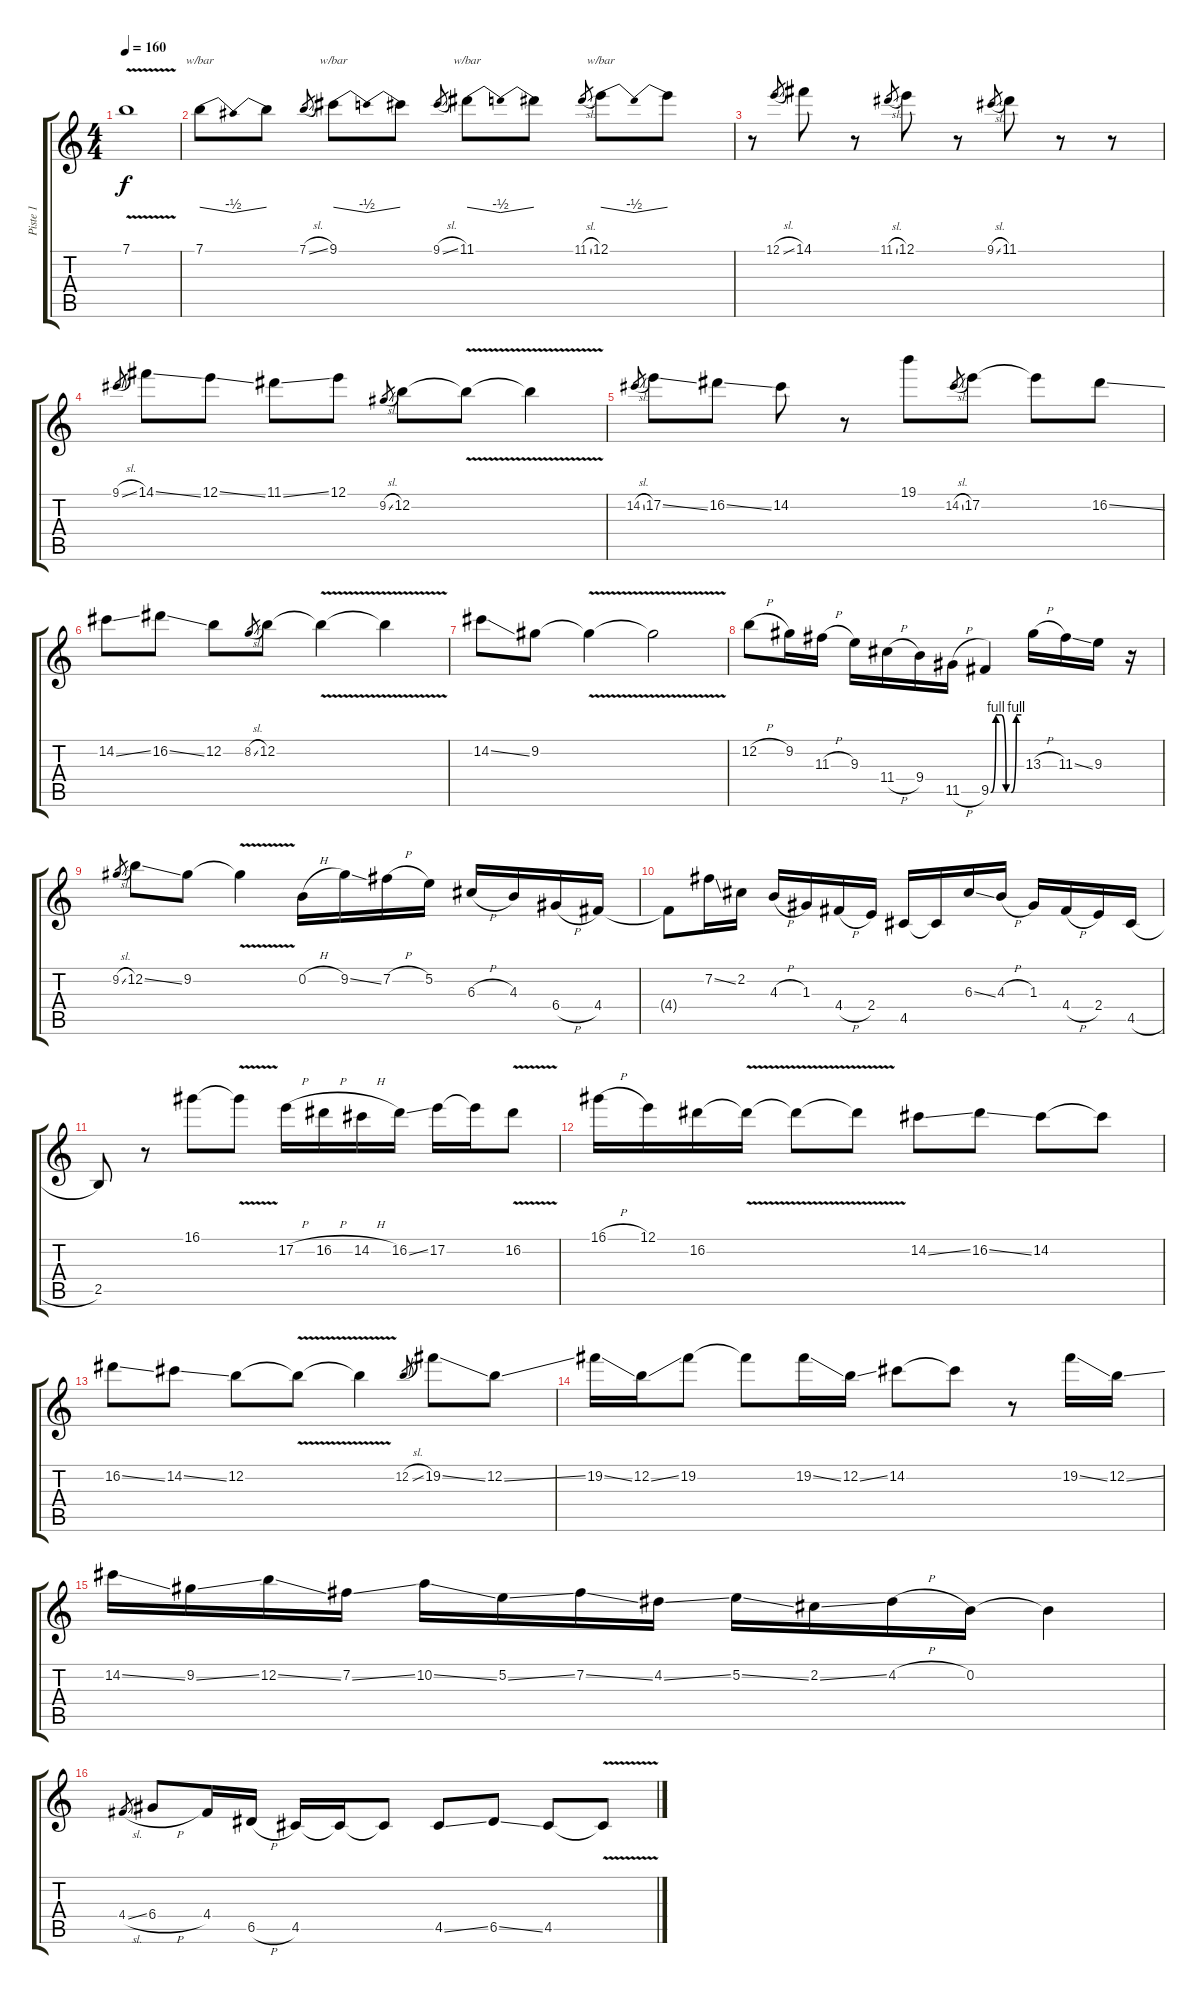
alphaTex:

\track ("Piste 1" "Piste 1") {instrument distortionguitar}
\staff {score tabs}
\tuning (E4 B3 G3 D3 A2 E2) {hide}
\ts (4 4)
\tempo 160
\clef g2
\ks c
7.1{v t}.1{dy f} |
7.1.8{tbe (dip default 0 0 30 -2 60 0)} 7.1{t}.8 7.1{sl}.8{gr} 9.1.8{tbe (dip default 0 0 30 -2 60 0)} 9.1{t}.8 9.1{sl}.8{gr} 11.1.8{tbe (dip default 0 0 30 -2 60 0)} 11.1{t}.8 11.1{sl}.8{gr} 12.1.8{tbe (dip default 0 0 30 -2 60 0)} 12.1{t}.8 |
r.8 12.1{sl}.8{gr} 14.1.8 r.8 11.1{sl}.8{gr} 12.1.8 r.8 9.1{sl}.8{gr} 11.1.8 r.8 r.8 |
9.1{sl}.8{gr} 14.1{ss}.8 12.1{ss}.8 11.1{ss}.8 12.1.8 9.2{sl}.8{gr} 12.2.8 12.2{v t}.8 12.2{v t}.4 |
14.2{sl}.8{gr} 17.2{ss}.8 16.2{ss}.8 14.2.8 r.8 19.1.8 14.2{sl}.8{gr} 17.2.8 17.2{t}.8 16.2{ss}.8 |
14.2{ss}.8 16.2{ss}.8 12.2.8 8.2{sl}.8{gr} 12.2.8 12.2{v t}.4 12.2{v t}.4 |
14.2{ss}.8 9.2.8 9.2{v t}.4 9.2{v t}.2 |
12.2{h}.8 9.2.16 11.3{h}.16 9.3.16 11.4{h}.16 9.4.16 11.5{h}.16 9.5{be (custom 0 0 10 4 20 4 30 0 40 0 50 4 60 4)}.4 13.3{h}.16 11.3{ss}.16 9.3.16 r.16 |
9.2{sl}.8{gr} 12.2{ss}.8 9.2.8 9.2{v t}.4 0.2{h}.16 9.2{ss}.16 7.2{h}.16 5.2.16 6.3{h}.16 4.3.16 6.4{h}.16 4.4.16 |
4.4{t}.8 7.2{ss}.16 2.2.16 4.3{h}.16 1.3.16 4.4{h}.16 2.4.16 4.5.16 4.5{t}.16 6.3{ss}.16 4.3{h}.16 1.3.16 4.4{h}.16 2.4.16 4.5{h}.16 |
2.5.8 r.8 16.1.8 16.1{v t}.8 17.2{h}.16 16.2{h}.16 14.2{h}.16 16.2{ss}.16 17.2.16 17.2{t}.16 16.2{v}.8 |
16.1{h}.16 12.1.16 16.2.16 16.2{v t}.16 16.2{v t}.8 16.2{t}.8 14.2{ss}.8 16.2{ss}.8 14.2.8 14.2{t}.8 |
16.2{ss}.8 14.2{ss}.8 12.2.8 12.2{v t}.8 12.2{v t}.4 12.2{sl}.8{gr} 19.2{ss}.8 12.2{ss}.8 |
19.2{ss}.16 12.2{ss}.16 19.2.8 19.2{t}.8 19.2{ss}.16 12.2{ss}.16 14.2.8 14.2{t}.8 r.8 19.2{ss}.16 12.2{ss}.16 |
14.2{ss}.16 9.2{ss}.16 12.2{ss}.16 7.2{ss}.16 10.2{ss}.16 5.2{ss}.16 7.2{ss}.16 4.2{ss}.16 5.2{ss}.16 2.2{ss}.16 4.2{h}.16 0.2.16 0.2{t}.4 |
4.4{sl}.8{gr} 6.4{h}.8 4.4.16 6.5{h}.16 4.5.16 4.5{t}.16 4.5{t}.8 4.5{ss}.8 6.5{ss}.8 4.5.8 4.5{v t}.8
